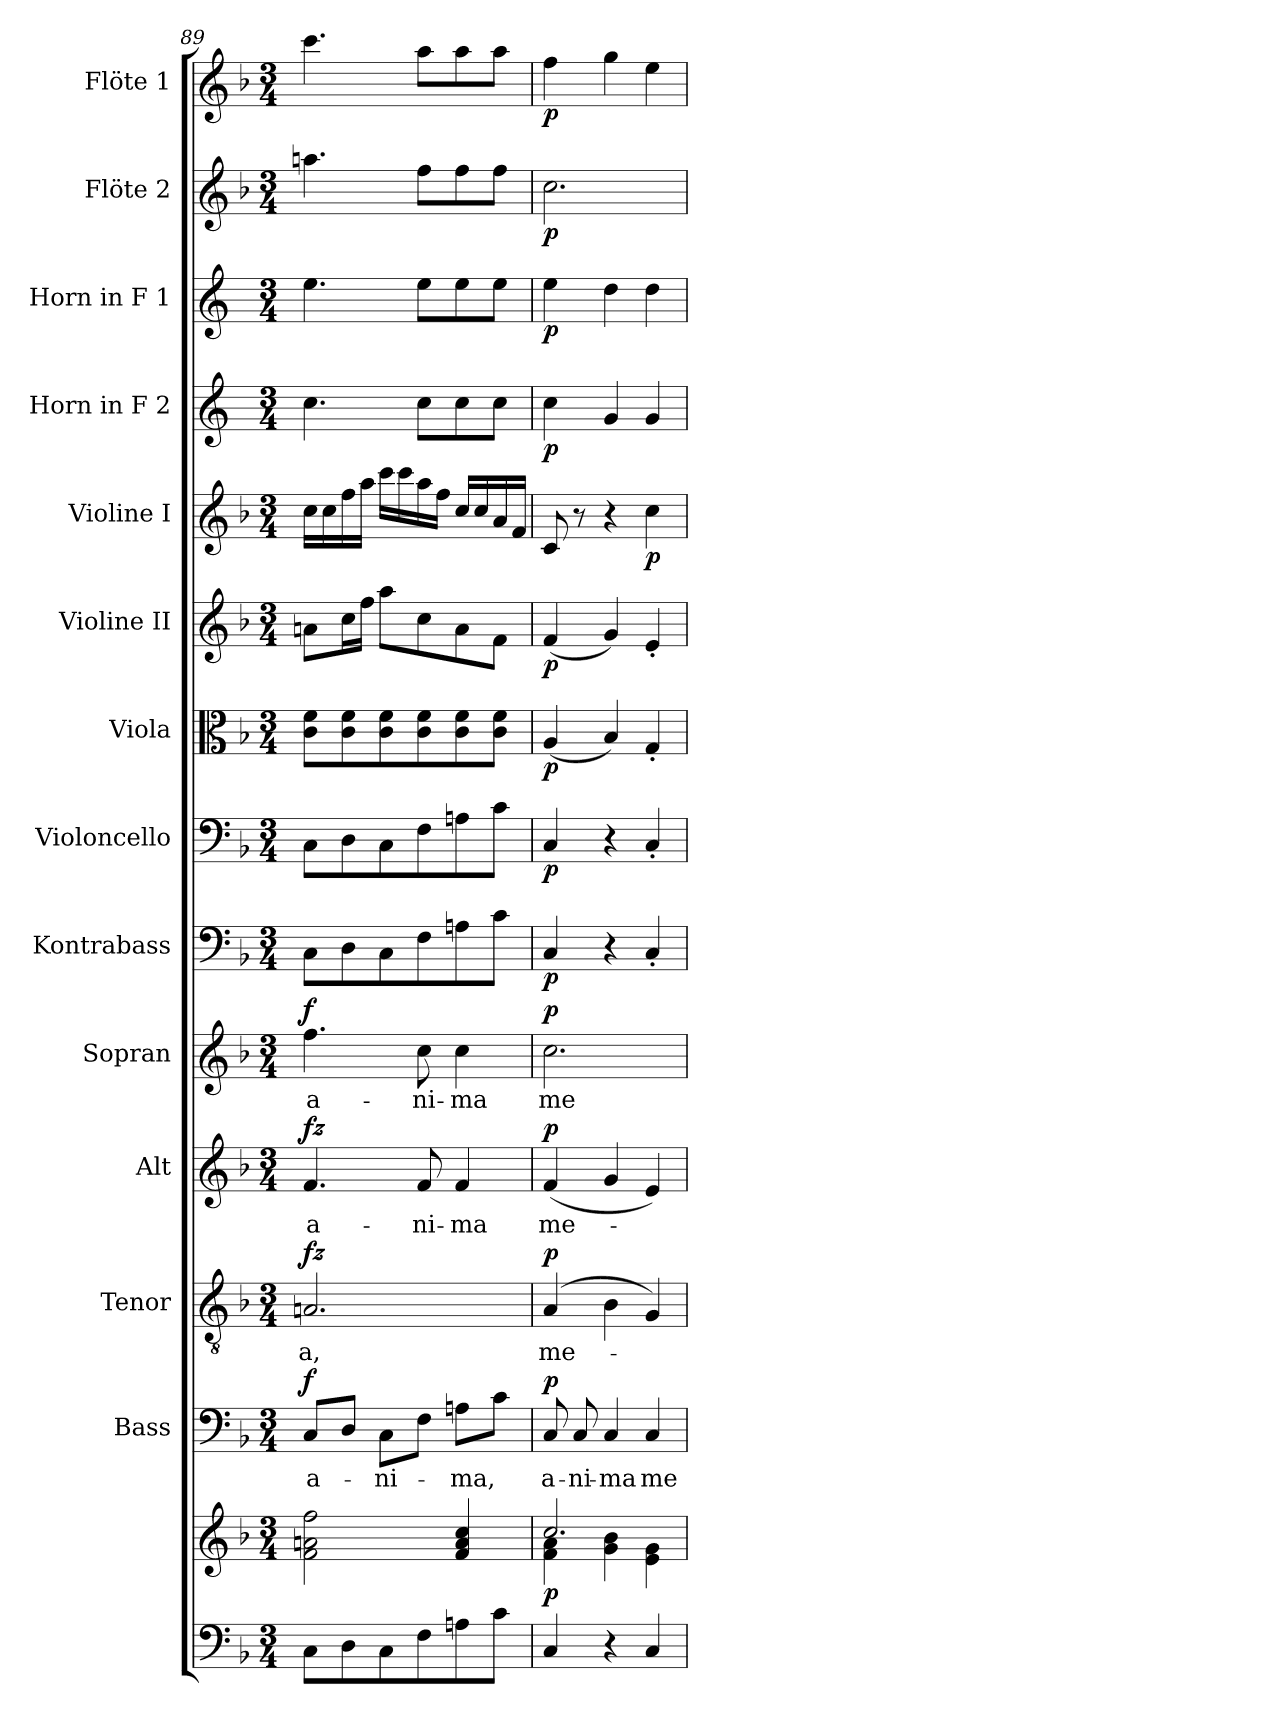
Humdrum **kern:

**kern	**kern	**dynam	**kern	**text	**dynam	**kern	**text	**dynam	**kern	**text	**dynam	**kern	**text	**dynam	**kern	**dynam	**kern	**dynam	**kern	**dynam	**kern	**dynam	**kern	**dynam	**kern	**dynam	**kern	**dynam	**kern	**dynam	**kern	**dynam
*part14	*part14	*part14	*part13	*part13	*part13	*part12	*part12	*part12	*part11	*part11	*part11	*part10	*part10	*part10	*part9	*part9	*part8	*part8	*part7	*part7	*part6	*part6	*part5	*part5	*part4	*part4	*part3	*part3	*part2	*part2	*part1	*part1
*staff15	*staff14	*staff14/15	*staff13	*staff13	*staff13	*staff12	*staff12	*staff12	*staff11	*staff11	*staff11	*staff10	*staff10	*staff10	*staff9	*staff9	*staff8	*staff8	*staff7	*staff7	*staff6	*staff6	*staff5	*staff5	*staff4	*staff4	*staff3	*staff3	*staff2	*staff2	*staff1	*staff1
*	*	*	*I"Bass	*	*	*I"Tenor	*	*	*I"Alt	*	*	*I"Sopran	*	*	*I"Kontrabass	*	*I"Violoncello	*	*I"Viola	*	*I"Violine II	*	*I"Violine I	*	*I"Horn in F 2	*	*I"Horn in F 1	*	*I"Flöte 2	*	*I"Flöte 1	*
*	*	*	*I'B.	*	*	*I'T.	*	*	*I'A.	*	*	*I'S.	*	*	*I'Kb.	*	*I'Vc.	*	*I'Vla.	*	*I'Vl. II	*	*I'Vl. I	*	*	*	*	*	*I'Fl. 2	*	*I'Fl. 1	*
*clefF4	*clefG2	*	*clefF4	*	*	*clefGv2	*	*	*clefG2	*	*	*clefG2	*	*	*clefF4	*	*clefF4	*	*clefC3	*	*clefG2	*	*clefG2	*	*clefG2	*	*clefG2	*	*clefG2	*	*clefG2	*
*	*	*	*	*	*	*	*	*	*	*	*	*	*	*	*ITrd7c12	*	*	*	*	*	*	*	*	*	*ITrd4c7	*	*ITrd4c7	*	*	*	*	*
*k[b-]	*k[b-]	*	*k[b-]	*	*	*k[b-]	*	*	*k[b-]	*	*	*k[b-]	*	*	*k[b-]	*	*k[b-]	*	*k[b-]	*	*k[b-]	*	*k[b-]	*	*k[b-]	*	*k[b-]	*	*k[b-]	*	*k[b-]	*
*F:	*F:	*	*F:	*	*	*F:	*	*	*F:	*	*	*F:	*	*	*F:	*	*F:	*	*F:	*	*F:	*	*F:	*	*F:	*	*F:	*	*F:	*	*F:	*
*M3/4	*M3/4	*	*M3/4	*	*	*M3/4	*	*	*M3/4	*	*	*M3/4	*	*	*M3/4	*	*M3/4	*	*M3/4	*	*M3/4	*	*M3/4	*	*M3/4	*	*M3/4	*	*M3/4	*	*M3/4	*
=89	=89	=89	=89	=89	=89	=89	=89	=89	=89	=89	=89	=89	=89	=89	=89	=89	=89	=89	=89	=89	=89	=89	=89	=89	=89	=89	=89	=89	=89	=89	=89	=89
!	!	!	!	!LO:LY:b	!LO:DY:a	!	!LO:LY:b	!LO:DY:a	!	!LO:LY:b	!LO:DY:a	!	!LO:LY:b	!LO:DY:a	!	!	!	!	!	!	!	!	!	!	!	!	!	!	!	!	!	!
8C\L	2f\ 2an\ 2ff\	.	8C/L	a-	f	2.An/	-a,	fz	4.f/	a-	fz	4.ff\	a-	f	8CC\L	.	8C\L	.	8c\ 8f\L	.	8an\L	.	16cc\LL	.	4.f\	.	4.a\	.	4.aan\	.	4.ccc\	.
.	.	.	.	.	.	.	.	.	.	.	.	.	.	.	.	.	.	.	.	.	.	.	16cc\	.	.	.	.	.	.	.	.	.
8D\	.	.	8D/J	.	.	.	.	.	.	.	.	.	.	.	8DD\	.	8D\	.	8c\ 8f\	.	16cc\L	.	16ff\	.	.	.	.	.	.	.	.	.
.	.	.	.	.	.	.	.	.	.	.	.	.	.	.	.	.	.	.	.	.	16ff\JJ	.	16aa\JJ	.	.	.	.	.	.	.	.	.
!	!	!	!	!LO:LY:b	!	!	!	!	!	!	!	!	!	!	!	!	!	!	!	!	!	!	!	!	!	!	!	!	!	!	!	!
8C\	.	.	8C\L	-ni-	.	.	.	.	.	.	.	.	.	.	8CC\	.	8C\	.	8c\ 8f\	.	8aa\L	.	16ccc\LL	.	.	.	.	.	.	.	.	.
.	.	.	.	.	.	.	.	.	.	.	.	.	.	.	.	.	.	.	.	.	.	.	16ccc\	.	.	.	.	.	.	.	.	.
!	!	!	!	!	!	!	!	!	!	!LO:LY:b	!	!	!LO:LY:b	!	!	!	!	!	!	!	!	!	!	!	!	!	!	!	!	!	!	!
8F\	.	.	8F\J	.	.	.	.	.	8f/	-ni-	.	8cc\	-ni-	.	8FF\	.	8F\	.	8c\ 8f\	.	8cc\	.	16aa\	.	8f\L	.	8a\L	.	8ff\L	.	8aa\L	.
.	.	.	.	.	.	.	.	.	.	.	.	.	.	.	.	.	.	.	.	.	.	.	16ff\JJ	.	.	.	.	.	.	.	.	.
!	!	!	!	!LO:LY:b	!	!	!	!	!	!LO:LY:b	!	!	!LO:LY:b	!	!	!	!	!	!	!	!	!	!	!	!	!	!	!	!	!	!	!
8An\	4f/ 4a/ 4cc/	.	8An\L	-ma,	.	.	.	.	4f/	-ma	.	4cc\	-ma	.	8AAn\	.	8An\	.	8c\ 8f\	.	8a\	.	16cc/LL	.	8f\	.	8a\	.	8ff\	.	8aa\	.
.	.	.	.	.	.	.	.	.	.	.	.	.	.	.	.	.	.	.	.	.	.	.	16cc/	.	.	.	.	.	.	.	.	.
8c\J	.	.	8c\J	.	.	.	.	.	.	.	.	.	.	.	8C\J	.	8c\J	.	8c\ 8f\J	.	8f\J	.	16a/	.	8f\J	.	8a\J	.	8ff\J	.	8aa\J	.
.	.	.	.	.	.	.	.	.	.	.	.	.	.	.	.	.	.	.	.	.	.	.	16f/JJ	.	.	.	.	.	.	.	.	.
=90	=90	=90	=90	=90	=90	=90	=90	=90	=90	=90	=90	=90	=90	=90	=90	=90	=90	=90	=90	=90	=90	=90	=90	=90	=90	=90	=90	=90	=90	=90	=90	=90
*	*^	*	*	*	*	*	*	*	*	*	*	*	*	*	*	*	*	*	*	*	*	*	*	*	*	*	*	*	*	*	*	*
!	!	!	!LO:DY:b	!	!LO:LY:b	!LO:DY:a	!	!LO:LY:b	!LO:DY:a	!	!LO:LY:b	!LO:DY:a	!	!LO:LY:b	!LO:DY:a	!	!LO:DY:b	!	!LO:DY:b	!	!LO:DY:b	!	!LO:DY:b	!	!	!	!LO:DY:b	!	!LO:DY:b	!	!LO:DY:b	!	!LO:DY:b
4C/	2.cc/	4f\ 4a\	p	8C/	a-	p	(4A/	me-	p	(<4f/	me-	p	2.cc\	me-	p	4CC/	p	4C/	p	(<4A/	p	(<4f/	p	8c/	.	4f\	p	4a\	p	2.cc\	p	4ff\	p
!	!	!	!	!	!LO:LY:b	!	!	!	!	!	!	!	!	!	!	!	!	!	!	!	!	!	!	!	!	!	!	!	!	!	!	!	!
.	.	.	.	8C/	-ni-	.	.	.	.	.	.	.	.	.	.	.	.	.	.	.	.	.	.	8r	.	.	.	.	.	.	.	.	.
!	!	!	!	!	!LO:LY:b	!	!	!	!	!	!	!	!	!	!	!	!	!	!	!	!	!	!	!	!	!	!	!	!	!	!	!	!
4r	.	4g\ 4b-\	.	4C/	-ma	.	4B-\	.	.	4g/	.	.	.	.	.	4r	.	4r	.	4B-/)	.	4g/)	.	4r	.	4c/	.	4g\	.	.	.	4gg\	.
!	!	!	!	!	!LO:LY:b	!	!	!	!	!	!	!	!	!	!	!	!	!	!	!	!	!	!	!	!LO:DY:b	!	!	!	!	!	!	!	!
4C/	.	4e\ 4g\	.	4C/	me-	.	4G/)	.	.	4e/)	.	.	.	.	.	4CC'</	.	4C'</	.	4G'</	.	4e'</	.	4cc\	p	4c/	.	4g\	.	.	.	4ee\	.
*	*v	*v	*	*	*	*	*	*	*	*	*	*	*	*	*	*	*	*	*	*	*	*	*	*	*	*	*	*	*	*	*	*	*
=	=	=	=	=	=	=	=	=	=	=	=	=	=	=	=	=	=	=	=	=	=	=	=	=	=	=	=	=	=	=	=	=
*-	*-	*-	*-	*-	*-	*-	*-	*-	*-	*-	*-	*-	*-	*-	*-	*-	*-	*-	*-	*-	*-	*-	*-	*-	*-	*-	*-	*-	*-	*-	*-	*-
